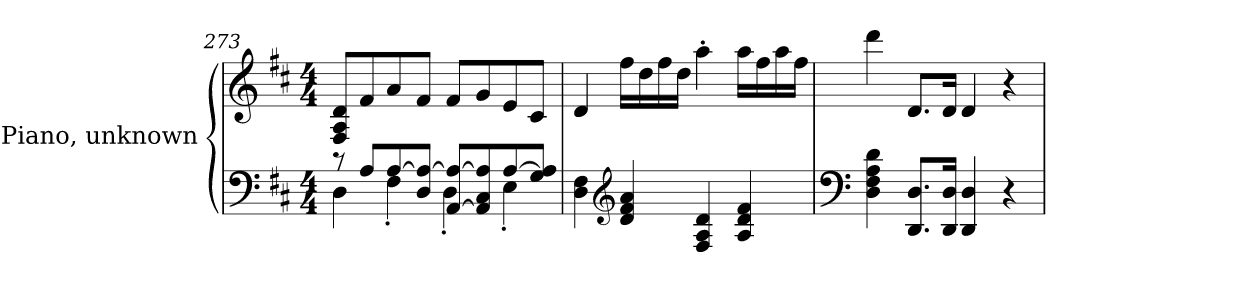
**kern	**kern
*part1	*part1
*staff2	*staff1
*I"Piano, unknown	*
*I'Pno.	*
*clefF4	*clefG2
*k[f#c#]	*k[f#c#]
*M4/4	*M4/4
=273	=273
*^	*
8r	4D\	8F#/ 8A/ 8d/L
8A/L	.	8f#/
[8A/	4F#'\	8a/
8D/ 8A/_J	.	8f#/J
[8AA/ 8A/_L	4D'\	8f#/L
8AA/] 8C#/ 8A/]	.	8g/
[8A/	4E'\	8e/
8G/ 8A/]J	.	8c#/J
*v	*v	*
=274	=274
4D\ 4F#\	4d/
*clefG2	*
4d/ 4f#/ 4a/	16ff#\LL
.	16dd\
.	16ff#\
.	16dd\JJ
4F#/ 4A/ 4d/	4aa'\
4A/ 4d/ 4f#/	16aa\LL
.	16ff#\
.	16aa\
.	16ff#\JJ
=275	=275
*clefF4	*
4D\ 4F#\ 4A\ 4d\	4ddd\
8.DD/ 8.D/L	8.d/L
16DD/ 16D/Jk	16d/Jk
4DD/ 4D/	4d/
4r	4r
=	=
*-	*-
